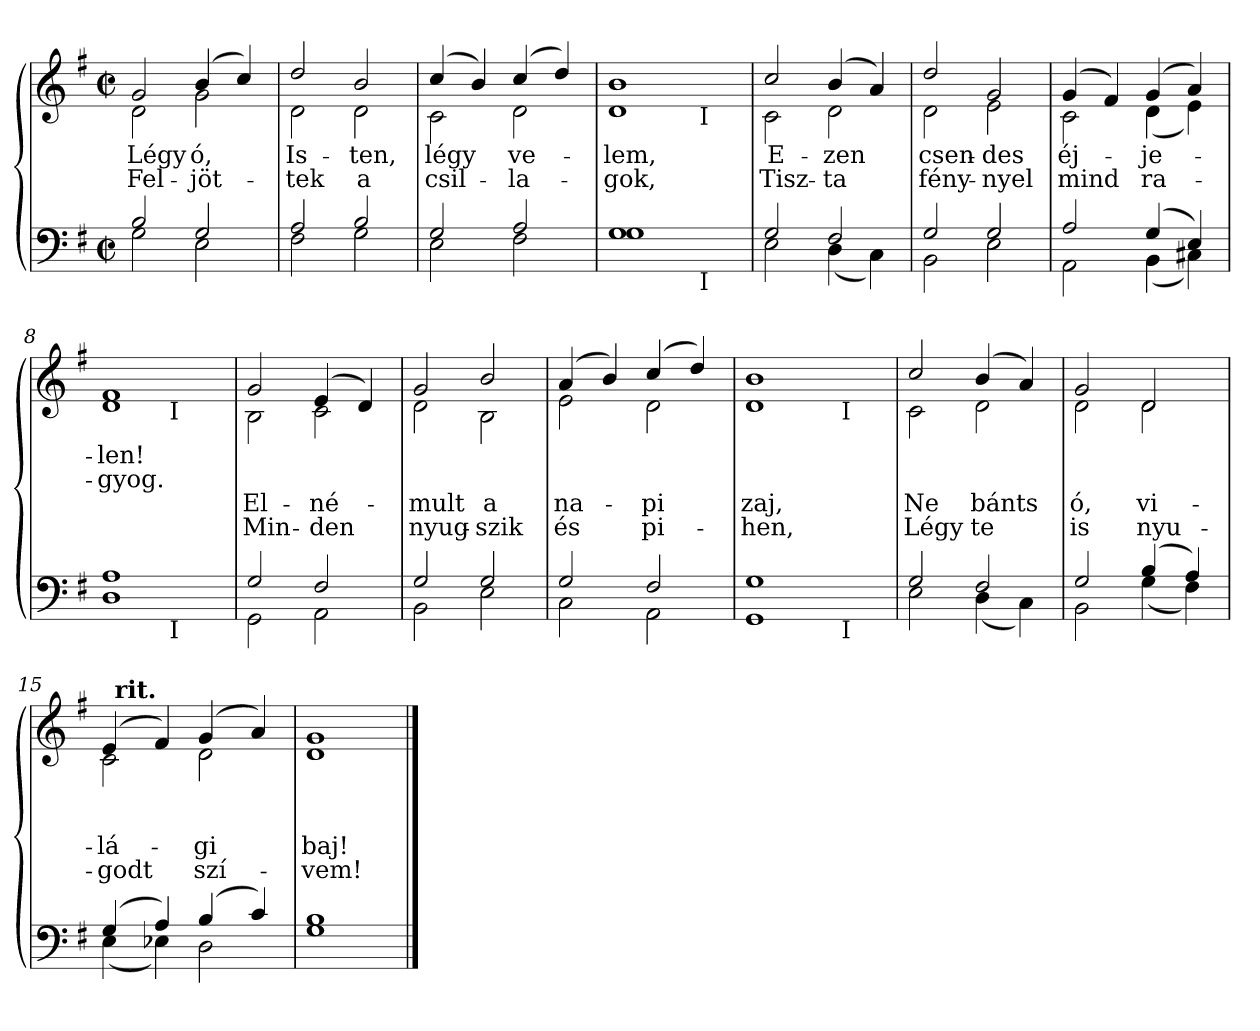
**kern	**kern	**text	**text	**text	**text
*part2	*part1	*part1	*part1	*part1	*part1
*staff2	*staff1	*staff1	*staff1	*staff1	*staff1
*clefF4	*clefG2	*	*	*	*
*k[f#]	*k[f#]	*	*	*	*
*e:	*e:	*	*	*	*
*M2/2	*M2/2	*	*	*	*
*met(c|)	*met(c|)	*	*	*	*
=1	=1	=1	=1	=1	=1
*^	*	*	*	*	*
!	!	!LO:TX:a:t== 60	!	!	!	!
!	!	!	!LO:LY:b	!LO:LY:b	!	!
*	*	*^	*	*	*	*
2B/	2G\	2g/	2d\	Légy	Fel-	.	.
!	!	!	!	!LO:LY:b	!LO:LY:b	!	!
2G/	2E\	(>4b/	2g\	ó,	-jöt-	.	.
.	.	4cc/)	.	.	.	.	.
=2	=2	=2	=2	=2	=2	=2	=2
!	!	!	!	!LO:LY:b	!LO:LY:b	!	!
2A/	2F#\	2dd/	2d\	Is-	-tek	.	.
!	!	!	!	!LO:LY:b	!LO:LY:b	!	!
2B/	2G\	2b/	2d\	-ten,	a	.	.
=3	=3	=3	=3	=3	=3	=3	=3
!	!	!	!	!LO:LY:b	!LO:LY:b	!	!
2G/	2E\	(>4cc/	2c\	légy	csil-	.	.
.	.	4b/)	.	.	.	.	.
!	!	!	!	!LO:LY:b	!LO:LY:b	!	!
2A/	2F#\	(>4cc/	2d\	ve-	-la-	.	.
.	.	4dd/)	.	.	.	.	.
*	*	*v	*v	*	*	*	*
=4	=4	=4	=4	=4	=4	=4
!	!	!	!LO:LY:b	!LO:LY:b	!	!
*	*^	*^	*	*	*	*
*	*	*	*	*^	*	*	*	*
1G	1G	2ryy	1b	1d	2ryy	-lem,	-gok,	.	.
.	.	8ryy	.	.	8ryy	.	.	.	.
!	!	!	!	!	!LO:TX:b:t=I	!	!	!	!
!	!	!LO:TX:b:t=I	!	!	!	!	!	!	!
.	.	4.ryy	.	.	4.ryy	.	.	.	.
*	*v	*v	*	*	*	*	*	*	*
*	*	*v	*v	*v	*	*	*	*
=5	=5	=5	=5	=5	=5	=5
*	*^	*^	*	*	*	*
*	*	*	*	*^	*	*	*	*
!	!	!	!	!	!	!LO:LY:b	!LO:LY:b	!	!
*	*v	*v	*	*	*	*	*	*	*
*	*	*	*v	*v	*	*	*	*
2G/	2E\	2cc/	2c\	E-	Tisz-	.	.
!	!	!	!	!LO:LY:b	!LO:LY:b	!	!
2F#/	(<4D\	(>4b/	2d\	-zen	-ta	.	.
.	4C\)	4a/)	.	.	.	.	.
=6	=6	=6	=6	=6	=6	=6	=6
!	!	!	!	!LO:LY:b	!LO:LY:b	!	!
2G/	2BB\	2dd/	2d\	csen-	fény-	.	.
!	!	!	!	!LO:LY:b	!LO:LY:b	!	!
2G/	2E\	2g/	2e\	-des	-nyel	.	.
=7	=7	=7	=7	=7	=7	=7	=7
!	!	!	!	!LO:LY:b	!LO:LY:b	!	!
2A/	2AA\	(>4g/	2c\	éj-	mind	.	.
.	.	4f#/)	.	.	.	.	.
!	!	!	!	!LO:LY:b	!LO:LY:b	!	!
(>4G/	(<4BB\	(>4g/	(<4d\	-je-	ra-	.	.
4E/)	4C#X\)	4a/)	4e\)	.	.	.	.
*	*	*v	*v	*	*	*	*
=8	=8	=8	=8	=8	=8	=8
*	*	*^	*	*	*	*
!	!	!	!	!LO:LY:b	!LO:LY:b	!	!
*	*^	*	*^	*	*	*	*
1A	1D	2ryy	1f#	1d	2ryy	-len!	-gyog.	.	.
!	!	!	!	!	!LO:TX:b:t=I	!	!	!	!
!	!	!LO:TX:b:t=I	!	!	!	!	!	!	!
.	.	2ryy	.	.	2ryy	.	.	.	.
*	*v	*v	*	*	*	*	*	*	*
*	*	*v	*v	*v	*	*	*	*
!!LO:LB:g=z
=9	=9	=9	=9	=9	=9	=9
*	*^	*^	*	*	*	*
*	*	*	*	*^	*	*	*	*
!	!	!	!	!	!	!	!	!LO:LY:b	!LO:LY:b
*	*v	*v	*	*	*	*	*	*	*
*	*	*	*v	*v	*	*	*	*
2G/	2GG\	2g/	2B\	.	.	El-	Min-
!	!	!	!	!	!	!LO:LY:b	!LO:LY:b
2F#/	2AA\	(>4e/	2c\	.	.	-né-	-den
.	.	4d/)	.	.	.	.	.
=10	=10	=10	=10	=10	=10	=10	=10
!	!	!	!	!	!	!LO:LY:b	!LO:LY:b
2G/	2BB\	2g/	2d\	.	.	-mult	nyug-
!	!	!	!	!	!	!LO:LY:b	!LO:LY:b
2G/	2E\	2b/	2B\	.	.	a	-szik
=11	=11	=11	=11	=11	=11	=11	=11
!	!	!	!	!	!	!LO:LY:b	!LO:LY:b
2G/	2C\	(>4a/	2e\	.	.	na-	és
.	.	4b/)	.	.	.	.	.
!	!	!	!	!	!	!LO:LY:b	!LO:LY:b
2F#/	2AA\	(>4cc/	2d\	.	.	-pi	pi-
.	.	4dd/)	.	.	.	.	.
*	*	*v	*v	*	*	*	*
=12	=12	=12	=12	=12	=12	=12
!	!	!	!	!	!LO:LY:b	!LO:LY:b
*	*^	*^	*	*	*	*
*	*	*	*	*^	*	*	*	*
1G	1GG	2ryy	1b	1d	2ryy	.	.	zaj,	-hen,
.	.	8ryy	.	.	8ryy	.	.	.	.
!	!	!	!	!	!LO:TX:b:t=I	!	!	!	!
!	!	!LO:TX:b:t=I	!	!	!	!	!	!	!
.	.	4.ryy	.	.	4.ryy	.	.	.	.
*	*v	*v	*	*	*	*	*	*	*
*	*	*v	*v	*v	*	*	*	*
=13	=13	=13	=13	=13	=13	=13
*	*^	*^	*	*	*	*
*	*	*	*	*^	*	*	*	*
!	!	!	!	!	!	!	!	!LO:LY:b	!LO:LY:b
*	*v	*v	*	*	*	*	*	*	*
*	*	*	*v	*v	*	*	*	*
2G/	2E\	2cc/	2c\	.	.	Ne	Légy
!	!	!	!	!	!	!LO:LY:b	!LO:LY:b
2F#/	(<4D\	(>4b/	2d\	.	.	bánts	te
.	4C\)	4a/)	.	.	.	.	.
=14	=14	=14	=14	=14	=14	=14	=14
!	!	!	!	!	!	!LO:LY:b	!LO:LY:b
2G/	2BB\	2g/	2d\	.	.	ó,	is
!	!	!	!	!	!	!LO:LY:b	!LO:LY:b
(>4B/	(<4G\	2d/	2d\	.	.	vi-	nyu-
4A/)	4F#\)	.	.	.	.	.	.
*	*	*v	*v	*	*	*	*
=15	=15	=15	=15	=15	=15	=15
!	!	!	!	!	!LO:LY:b	!LO:LY:b
*	*	*^	*	*	*	*
*	*	*	*^	*	*	*	*
(>4G/	(<4E\	(>4e/	2c\	32ryy	.	.	-lá-	-godt
!	!	!	!	!LO:TX:a:B:t=rit.	!	!	!	!
.	.	.	.	2ryy	.	.	.	.
4A/)	4E-X\)	4f#/)	.	.	.	.	.	.
!	!	!	!	!	!	!	!LO:LY:b	!LO:LY:b
(>4B/	2D\	(>4g/	2d\	.	.	.	-gi	szí-
.	.	.	.	4...ryy	.	.	.	.
4c/)	.	4a/)	.	.	.	.	.	.
*	*	*v	*v	*v	*	*	*	*
=16	=16	=16	=16	=16	=16	=16
*	*	*^	*	*	*	*
*	*	*	*^	*	*	*	*
!	!	!	!	!	!	!	!LO:LY:b	!LO:LY:b
*	*	*	*v	*v	*	*	*	*
1B	1G	1g	1d	.	.	baj!	-vem!
*v	*v	*	*	*	*	*	*
*	*v	*v	*	*	*	*
==	==	==	==	==	==
*-	*-	*-	*-	*-	*-
